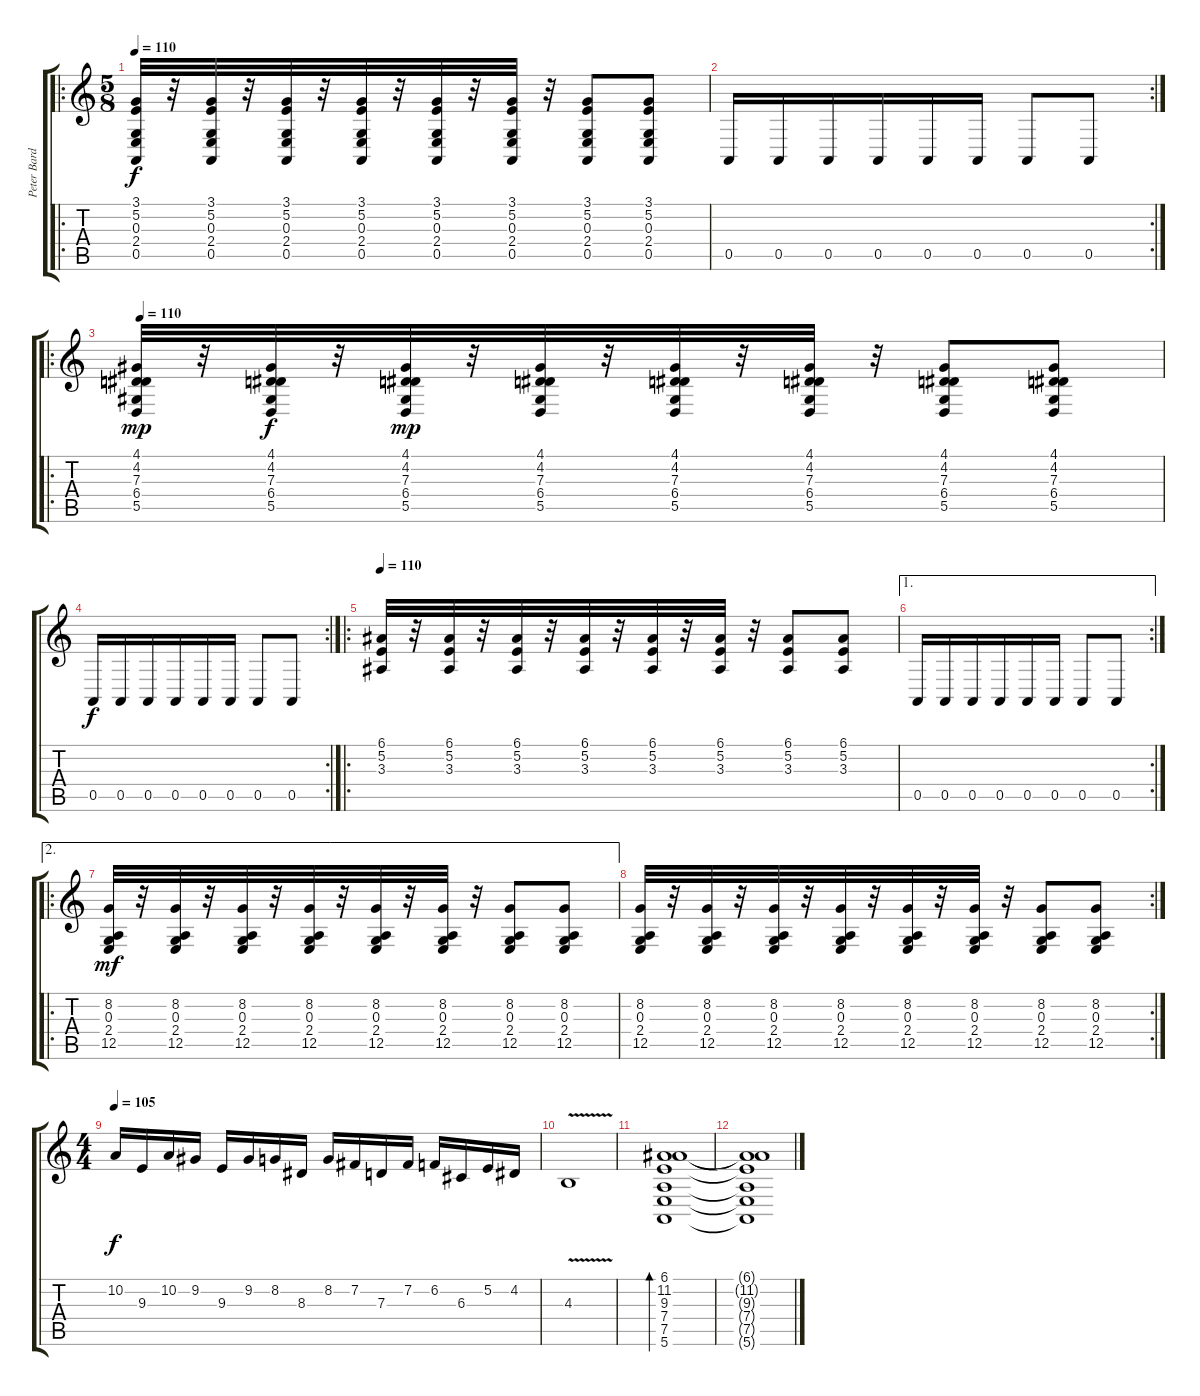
\track ("Peter Bardens - Organ" "Peter Bard") {instrument drawbarorgan}
\staff {score tabs}
\tuning (E4 B3 G3 D3 A2 E2) {hide}
\ro
\ts (5 8)
\tempo 110
\clef g2
\ks c
(3.1 5.2 0.3 2.4 0.5).32{dy f volume 14 balance 13 instrument drawbarorgan} r.32 (3.1 5.2 0.3 2.4 0.5).32 r.32 (3.1 5.2 0.3 2.4 0.5).32 r.32 (3.1 5.2 0.3 2.4 0.5).32 r.32 (3.1 5.2 0.3 2.4 0.5).32 r.32 (3.1 5.2 0.3 2.4 0.5).32 r.32 (3.1 5.2 0.3 2.4 0.5).8 (3.1 5.2 0.3 2.4 0.5).8 |
\rc 2
0.5.16 0.5.16 0.5.16 0.5.16 0.5.16 0.5.16 0.5.8 0.5.8 |
\ro
\tempo 110
(4.1 4.2 7.3 6.4 5.5).32{dy mp} r.32 (4.1 4.2 7.3 6.4 5.5).32{dy f} r.32 (4.1 4.2 7.3 6.4 5.5).32{dy mp} r.32 (4.1 4.2 7.3 6.4 5.5).32 r.32 (4.1 4.2 7.3 6.4 5.5).32 r.32 (4.1 4.2 7.3 6.4 5.5).32 r.32 (4.1 4.2 7.3 6.4 5.5).8 (4.1 4.2 7.3 6.4 5.5).8 |
\rc 2
0.5.16{dy f} 0.5.16 0.5.16 0.5.16 0.5.16 0.5.16 0.5.8 0.5.8 |
\ro
\tempo 110
(6.1 5.2 3.3).32 r.32 (6.1 5.2 3.3).32 r.32 (6.1 5.2 3.3).32 r.32 (6.1 5.2 3.3).32 r.32 (6.1 5.2 3.3).32 r.32 (6.1 5.2 3.3).32 r.32 (6.1 5.2 3.3).8 (6.1 5.2 3.3).8 |
\ae 1
\rc 2
0.5.16 0.5.16 0.5.16 0.5.16 0.5.16 0.5.16 0.5.8 0.5.8 |
\ae 2
\ro
(8.2 0.3 2.4 12.5).32{dy mf volume 14 instrument drawbarorgan} r.32 (8.2 0.3 2.4 12.5).32 r.32 (8.2 0.3 2.4 12.5).32 r.32 (8.2 0.3 2.4 12.5).32 r.32 (8.2 0.3 2.4 12.5).32 r.32 (8.2 0.3 2.4 12.5).32 r.32 (8.2 0.3 2.4 12.5).8 (8.2 0.3 2.4 12.5).8 |
\rc 2
(8.2 0.3 2.4 12.5).32{volume 14 instrument drawbarorgan} r.32 (8.2 0.3 2.4 12.5).32 r.32 (8.2 0.3 2.4 12.5).32 r.32 (8.2 0.3 2.4 12.5).32 r.32 (8.2 0.3 2.4 12.5).32 r.32 (8.2 0.3 2.4 12.5).32 r.32 (8.2 0.3 2.4 12.5).8 (8.2 0.3 2.4 12.5).8 |
\ts (4 4)
\tempo 105
10.2.16{dy f} 9.3.16 10.2.16 9.2.16 9.3.16 9.2.16 8.2.16 8.3.16 8.2.16 7.2.16 7.3.16 7.2.16 6.2.16 6.3.16 5.2.16 4.2.16 |
4.3{v}.1 |
(6.1 11.2 9.3 7.4 7.5 5.6).1{bd 60 volume 0} |
(6.1{t} 11.2{t} 9.3{t} 7.4{t} 7.5{t} 5.6{t}).1
